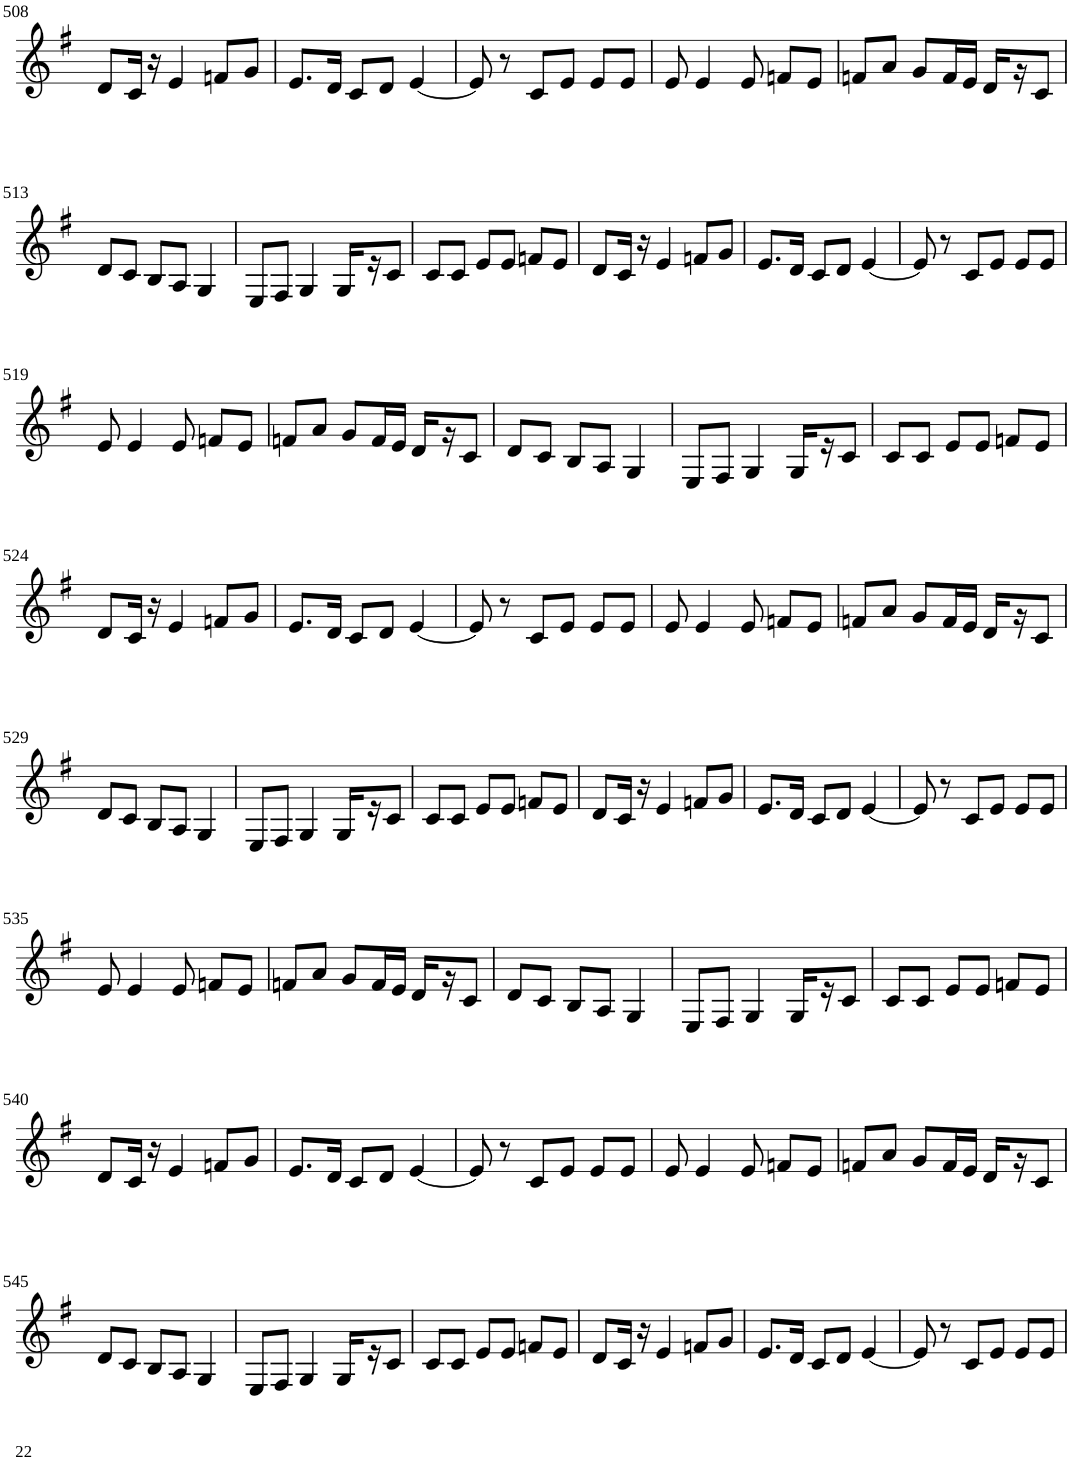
**kern
*part1
*staff1
*I"Violin
!!LO:PB:g=z
*clefG2
*k[f#]
*G:
*M3/4
=508
8d/L
16c/Jk
16r
4e/
8fn/L
8g/J
=509
8.e/L
16d/Jk
8c/L
8d/J
[4e/
=510
8e/]
8r
8c/L
8e/J
8e/L
8e/J
=511
8e/
4e/
8e/
8fn/L
8e/J
=512
8fn/L
8a/J
8g/L
16f/L
16e/JJ
16d/LL
16r
8c/J
!!LO:LB:g=z
=513
8d/L
8c/J
8B/L
8A/J
4G/
=514
8E/L
8F#/J
4G/
16G/LL
16r
8c/J
=515
8c/L
8c/J
8e/L
8e/J
8fn/L
8e/J
=516
8d/L
16c/Jk
16r
4e/
8fn/L
8g/J
=517
8.e/L
16d/Jk
8c/L
8d/J
[4e/
=518
8e/]
8r
8c/L
8e/J
8e/L
8e/J
!!LO:LB:g=z
=519
8e/
4e/
8e/
8fn/L
8e/J
=520
8fn/L
8a/J
8g/L
16f/L
16e/JJ
16d/LL
16r
8c/J
=521
8d/L
8c/J
8B/L
8A/J
4G/
=522
8E/L
8F#/J
4G/
16G/LL
16r
8c/J
=523
8c/L
8c/J
8e/L
8e/J
8fn/L
8e/J
!!LO:LB:g=z
=524
8d/L
16c/Jk
16r
4e/
8fn/L
8g/J
=525
8.e/L
16d/Jk
8c/L
8d/J
[4e/
=526
8e/]
8r
8c/L
8e/J
8e/L
8e/J
=527
8e/
4e/
8e/
8fn/L
8e/J
=528
8fn/L
8a/J
8g/L
16f/L
16e/JJ
16d/LL
16r
8c/J
!!LO:LB:g=z
=529
8d/L
8c/J
8B/L
8A/J
4G/
=530
8E/L
8F#/J
4G/
16G/LL
16r
8c/J
=531
8c/L
8c/J
8e/L
8e/J
8fn/L
8e/J
=532
8d/L
16c/Jk
16r
4e/
8fn/L
8g/J
=533
8.e/L
16d/Jk
8c/L
8d/J
[4e/
=534
8e/]
8r
8c/L
8e/J
8e/L
8e/J
!!LO:LB:g=z
=535
8e/
4e/
8e/
8fn/L
8e/J
=536
8fn/L
8a/J
8g/L
16f/L
16e/JJ
16d/LL
16r
8c/J
=537
8d/L
8c/J
8B/L
8A/J
4G/
=538
8E/L
8F#/J
4G/
16G/LL
16r
8c/J
=539
8c/L
8c/J
8e/L
8e/J
8fn/L
8e/J
!!LO:LB:g=z
=540
8d/L
16c/Jk
16r
4e/
8fn/L
8g/J
=541
8.e/L
16d/Jk
8c/L
8d/J
[4e/
=542
8e/]
8r
8c/L
8e/J
8e/L
8e/J
=543
8e/
4e/
8e/
8fn/L
8e/J
=544
8fn/L
8a/J
8g/L
16f/L
16e/JJ
16d/LL
16r
8c/J
!!LO:LB:g=z
=545
8d/L
8c/J
8B/L
8A/J
4G/
=546
8E/L
8F#/J
4G/
16G/LL
16r
8c/J
=547
8c/L
8c/J
8e/L
8e/J
8fn/L
8e/J
=548
8d/L
16c/Jk
16r
4e/
8fn/L
8g/J
=549
8.e/L
16d/Jk
8c/L
8d/J
[4e/
=550
8e/]
8r
8c/L
8e/J
8e/L
8e/J
=
*-
